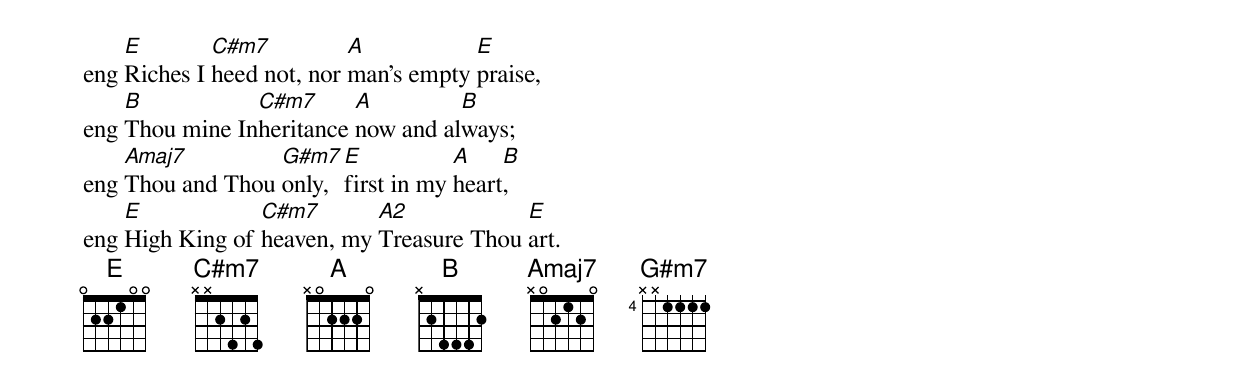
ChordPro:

eng [E]Riches I [C#m7]heed not, nor [A]man's empty [E]praise,
eng [B]Thou mine In[C#m7]heritance [A]now and al[B]ways;
eng [Amaj7]Thou and Thou [G#m7]only, [E]first in my [A]heart[B],
eng [E]High King of [C#m7]heaven, my [A2]Treasure Thou [E]art.
